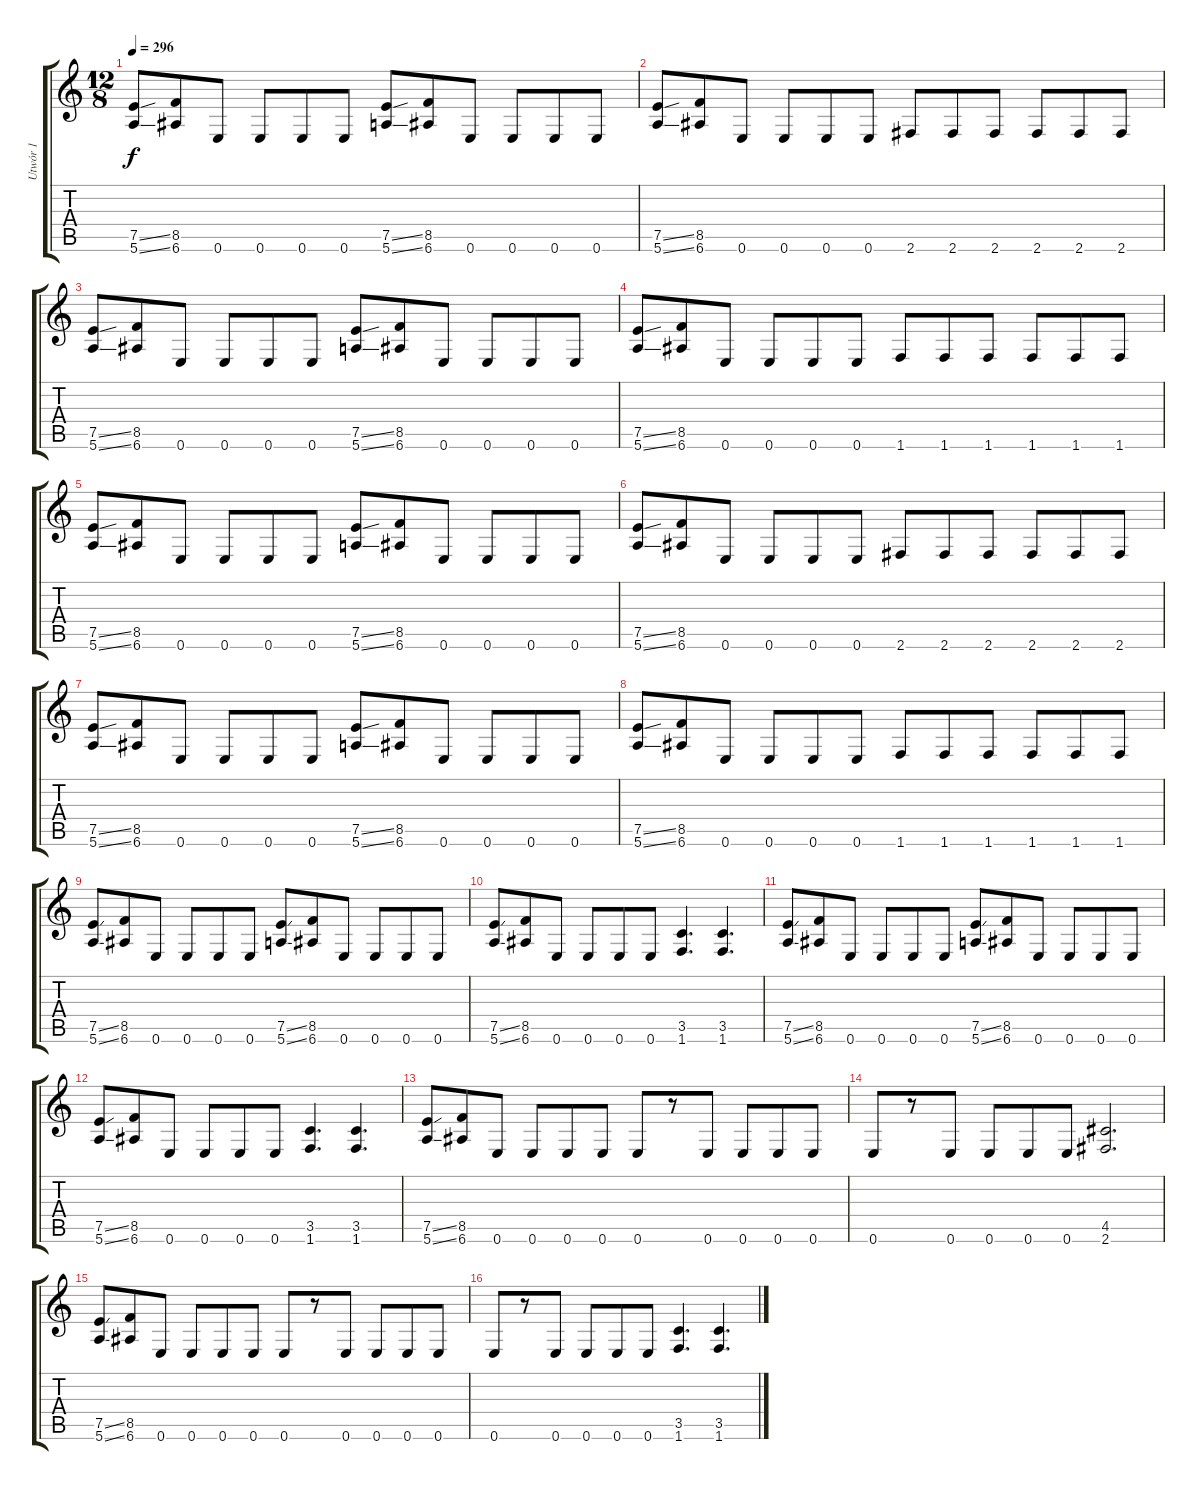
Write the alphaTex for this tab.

\track ("Utwór 1" "Utwór 1") {instrument distortionguitar}
\staff {score tabs}
\tuning (E4 B3 G3 D3 A2 E2) {hide}
\ts (12 8)
\tempo 296
\clef g2
\ks c
(7.5{ss} 5.6{ss}).8{dy f} (8.5 6.6).8 0.6.8 0.6.8 0.6.8 0.6.8 (7.5{ss} 5.6{ss}).8 (8.5 6.6).8 0.6.8 0.6.8 0.6.8 0.6.8 |
(7.5{ss} 5.6{ss}).8 (8.5 6.6).8 0.6.8 0.6.8 0.6.8 0.6.8 2.6.8 2.6.8 2.6.8 2.6.8 2.6.8 2.6.8 |
(7.5{ss} 5.6{ss}).8 (8.5 6.6).8 0.6.8 0.6.8 0.6.8 0.6.8 (7.5{ss} 5.6{ss}).8 (8.5 6.6).8 0.6.8 0.6.8 0.6.8 0.6.8 |
(7.5{ss} 5.6{ss}).8 (8.5 6.6).8 0.6.8 0.6.8 0.6.8 0.6.8 1.6.8 1.6.8 1.6.8 1.6.8 1.6.8 1.6.8 |
(7.5{ss} 5.6{ss}).8 (8.5 6.6).8 0.6.8 0.6.8 0.6.8 0.6.8 (7.5{ss} 5.6{ss}).8 (8.5 6.6).8 0.6.8 0.6.8 0.6.8 0.6.8 |
(7.5{ss} 5.6{ss}).8 (8.5 6.6).8 0.6.8 0.6.8 0.6.8 0.6.8 2.6.8 2.6.8 2.6.8 2.6.8 2.6.8 2.6.8 |
(7.5{ss} 5.6{ss}).8 (8.5 6.6).8 0.6.8 0.6.8 0.6.8 0.6.8 (7.5{ss} 5.6{ss}).8 (8.5 6.6).8 0.6.8 0.6.8 0.6.8 0.6.8 |
(7.5{ss} 5.6{ss}).8 (8.5 6.6).8 0.6.8 0.6.8 0.6.8 0.6.8 1.6.8 1.6.8 1.6.8 1.6.8 1.6.8 1.6.8 |
(7.5{ss} 5.6{ss}).8 (8.5 6.6).8 0.6.8 0.6.8 0.6.8 0.6.8 (7.5{ss} 5.6{ss}).8 (8.5 6.6).8 0.6.8 0.6.8 0.6.8 0.6.8 |
(7.5{ss} 5.6{ss}).8 (8.5 6.6).8 0.6.8 0.6.8 0.6.8 0.6.8 (3.5 1.6).4{d} (3.5 1.6).4{d} |
(7.5{ss} 5.6{ss}).8 (8.5 6.6).8 0.6.8 0.6.8 0.6.8 0.6.8 (7.5{ss} 5.6{ss}).8 (8.5 6.6).8 0.6.8 0.6.8 0.6.8 0.6.8 |
(7.5{ss} 5.6{ss}).8 (8.5 6.6).8 0.6.8 0.6.8 0.6.8 0.6.8 (3.5 1.6).4{d} (3.5 1.6).4{d} |
(7.5{ss} 5.6{ss}).8 (8.5 6.6).8 0.6.8 0.6.8 0.6.8 0.6.8 0.6.8 r.8 0.6.8 0.6.8 0.6.8 0.6.8 |
0.6.8 r.8 0.6.8 0.6.8 0.6.8 0.6.8 (4.5 2.6).2{d} |
(7.5{ss} 5.6{ss}).8 (8.5 6.6).8 0.6.8 0.6.8 0.6.8 0.6.8 0.6.8 r.8 0.6.8 0.6.8 0.6.8 0.6.8 |
0.6.8 r.8 0.6.8 0.6.8 0.6.8 0.6.8 (3.5 1.6).4{d} (3.5 1.6).4{d}
